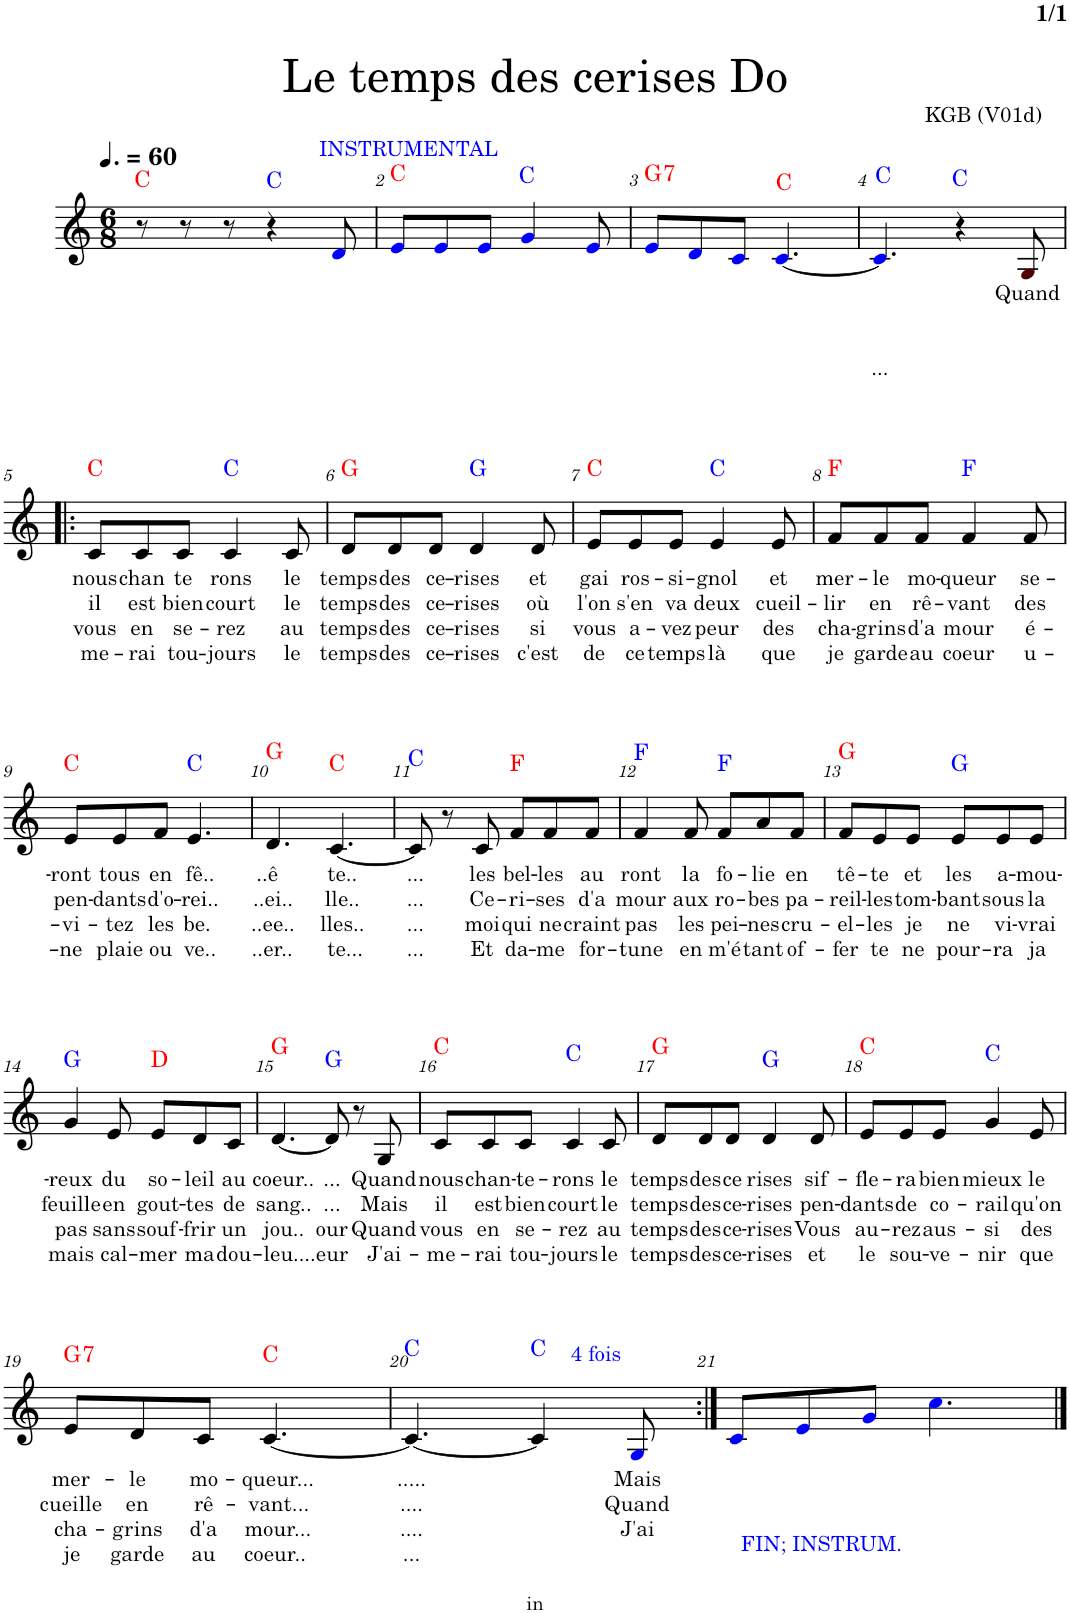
**kern	**text	**text	**text	**text	**harte
*part1	*part1	*part1	*part1	*part1	*part1
*staff1	*staff1	*staff1	*staff1	*staff1	*
*I"Piano	*	*	*	*	*
*I'Pno.	*	*	*	*	*
*clefG2	*	*	*	*	*
*k[]	*	*	*	*	*
*M6/8	*	*	*	*	*
*MM90	*	*	*	*	*
=1	=1	=1	=1	=1	=1
8r	.	.	.	.	C:maj
8r	.	.	.	.	.
8r	.	.	.	.	.
!LO:TX:a:color=#0000FF:t=INSTRUMENTAL	!	!	!	!	!
4r	.	.	.	.	C:maj
8di/	.	.	.	.	.
=2	=2	=2	=2	=2	=2
8ei/L	.	.	.	.	C:maj
8ei/	.	.	.	.	.
8ei/J	.	.	.	.	.
4gi/	.	.	.	.	C:maj
8ei/	.	.	.	.	.
=3	=3	=3	=3	=3	=3
!	!	!	!	!	!LO:H:kt=7
8ei/L	.	.	.	.	G:7
8di/	.	.	.	.	.
8ci/J	.	.	.	.	.
[4.ci/	.	.	.	.	C:maj
=4	=4	=4	=4	=4	=4
!	!	!	!	!LO:LY:b	!
4.ci/]	.	.	.	...	C:maj
4r	.	.	.	.	C:maj
!	!LO:LY:b	!	!	!	!
8Gj/	Quand	.	.	.	.
!!LO:LB:g=z
=5!|:	=5!|:	=5!|:	=5!|:	=5!|:	=5!|:
!	!LO:LY:b	!LO:LY:b	!LO:LY:b	!LO:LY:b	!
8c/L	nous	il	vous	-me-	C:maj
!	!LO:LY:b	!LO:LY:b	!LO:LY:b	!LO:LY:b	!
8c/	chan	est	en	-rai	.
!	!LO:LY:b	!LO:LY:b	!LO:LY:b	!LO:LY:b	!
8c/J	te	bien	se-	tou-	.
!	!LO:LY:b	!LO:LY:b	!LO:LY:b	!LO:LY:b	!
4c/	rons	court	-rez	-jours	C:maj
!	!LO:LY:b	!LO:LY:b	!LO:LY:b	!LO:LY:b	!
8c/	le	le	au	le	.
=6	=6	=6	=6	=6	=6
!	!LO:LY:b	!LO:LY:b	!LO:LY:b	!LO:LY:b	!
8d/L	temps	temps	temps	temps	G:maj
!	!LO:LY:b	!LO:LY:b	!LO:LY:b	!LO:LY:b	!
8d/	des	des	des	des	.
!	!LO:LY:b	!LO:LY:b	!LO:LY:b	!LO:LY:b	!
8d/J	ce-	ce-	ce-	ce-	.
!	!LO:LY:b	!LO:LY:b	!LO:LY:b	!LO:LY:b	!
4d/	-rises	-rises	-rises	-rises	G:maj
!	!LO:LY:b	!LO:LY:b	!LO:LY:b	!LO:LY:b	!
8d/	et	où	si	c'est	.
=7	=7	=7	=7	=7	=7
!	!LO:LY:b	!LO:LY:b	!LO:LY:b	!LO:LY:b	!
8e/L	gai	l'on	vous	de	C:maj
!	!LO:LY:b	!LO:LY:b	!LO:LY:b	!LO:LY:b	!
8e/	ros-	s'en	a-	ce	.
!	!LO:LY:b	!LO:LY:b	!LO:LY:b	!LO:LY:b	!
8e/J	-si-	va	-vez	temps	.
!	!LO:LY:b	!LO:LY:b	!LO:LY:b	!LO:LY:b	!
4e/	-gnol	deux	peur	là	C:maj
!	!LO:LY:b	!LO:LY:b	!LO:LY:b	!LO:LY:b	!
8e/	et	cueil-	des	que	.
=8	=8	=8	=8	=8	=8
!	!LO:LY:b	!LO:LY:b	!LO:LY:b	!LO:LY:b	!
8f/L	mer-	-lir	cha-	je	F:maj
!	!LO:LY:b	!LO:LY:b	!LO:LY:b	!LO:LY:b	!
8f/	-le	en	-grins	garde	.
!	!LO:LY:b	!LO:LY:b	!LO:LY:b	!LO:LY:b	!
8f/J	mo-	rê-	d'a	au	.
!	!LO:LY:b	!LO:LY:b	!LO:LY:b	!LO:LY:b	!
4f/	-queur	-vant	mour	coeur	F:maj
!	!LO:LY:b	!LO:LY:b	!LO:LY:b	!LO:LY:b	!
8f/	se-	des	é-	u-	.
!!LO:LB:g=z
=9	=9	=9	=9	=9	=9
!	!LO:LY:b	!LO:LY:b	!LO:LY:b	!LO:LY:b	!
8e/L	-ront	pen-	-vi-	-ne	C:maj
!	!LO:LY:b	!LO:LY:b	!LO:LY:b	!LO:LY:b	!
8e/	tous	-dants	-tez	plaie	.
!	!LO:LY:b	!LO:LY:b	!LO:LY:b	!LO:LY:b	!
8f/J	en	d'o-	les	ou	.
!	!LO:LY:b	!LO:LY:b	!LO:LY:b	!LO:LY:b	!
4.e/	fê..	-rei..	be.	ve..	C:maj
=10	=10	=10	=10	=10	=10
!	!LO:LY:b	!LO:LY:b	!LO:LY:b	!LO:LY:b	!
4.d/	..ê	..ei..	..ee..	..er..	G:maj
!	!LO:LY:b	!LO:LY:b	!LO:LY:b	!LO:LY:b	!
[4.c/	te..	lle..	lles..	te...	C:maj
=11	=11	=11	=11	=11	=11
!	!LO:LY:b	!LO:LY:b	!LO:LY:b	!LO:LY:b	!
8c/]	...	...	...	...	C:maj
8r	.	.	.	.	.
!	!LO:LY:b	!LO:LY:b	!LO:LY:b	!LO:LY:b	!
8c/	les	Ce-	moi	Et	.
!	!LO:LY:b	!LO:LY:b	!LO:LY:b	!LO:LY:b	!
8f/L	bel-	-ri-	qui	da-	F:maj
!	!LO:LY:b	!LO:LY:b	!LO:LY:b	!LO:LY:b	!
8f/	-les	-ses	ne	-me	.
!	!LO:LY:b	!LO:LY:b	!LO:LY:b	!LO:LY:b	!
8f/J	au	d'a	craint	for-	.
=12	=12	=12	=12	=12	=12
!	!LO:LY:b	!LO:LY:b	!LO:LY:b	!LO:LY:b	!
4f/	ront	mour	pas	-tune	F:maj
!	!LO:LY:b	!LO:LY:b	!LO:LY:b	!LO:LY:b	!
8f/	la	aux	les	en	.
!	!LO:LY:b	!LO:LY:b	!LO:LY:b	!LO:LY:b	!
8f/L	fo-	ro-	pei-	m'é	F:maj
!	!LO:LY:b	!LO:LY:b	!LO:LY:b	!LO:LY:b	!
8a/	-lie	-bes	-nes	tant	.
!	!LO:LY:b	!LO:LY:b	!LO:LY:b	!LO:LY:b	!
8f/J	en	pa-	cru-	of-	.
=13	=13	=13	=13	=13	=13
!	!LO:LY:b	!LO:LY:b	!LO:LY:b	!LO:LY:b	!
8f/L	tê-	-reil-	-el-	-fer	G:maj
!	!LO:LY:b	!LO:LY:b	!LO:LY:b	!LO:LY:b	!
8e/	-te	-les	-les	te	.
!	!LO:LY:b	!LO:LY:b	!LO:LY:b	!LO:LY:b	!
8e/J	et	tom-	je	ne	.
!	!LO:LY:b	!LO:LY:b	!LO:LY:b	!LO:LY:b	!
8e/L	les	-bant	ne	pour-	G:maj
!	!LO:LY:b	!LO:LY:b	!LO:LY:b	!LO:LY:b	!
8e/	a-	sous	vi-	-ra	.
!	!LO:LY:b	!LO:LY:b	!LO:LY:b	!LO:LY:b	!
8e/J	-mou-	la	-vrai	ja	.
!!LO:LB:g=z
=14	=14	=14	=14	=14	=14
!	!LO:LY:b	!LO:LY:b	!LO:LY:b	!LO:LY:b	!
4g/	-reux	feuille	pas	mais	G:maj
!	!LO:LY:b	!LO:LY:b	!LO:LY:b	!LO:LY:b	!
8e/	du	en	sans	cal-	.
!	!LO:LY:b	!LO:LY:b	!LO:LY:b	!LO:LY:b	!
8e/L	so-	gout-	souf-	-mer	D:maj
!	!LO:LY:b	!LO:LY:b	!LO:LY:b	!LO:LY:b	!
8d/	-leil	-tes	-frir	ma	.
!	!LO:LY:b	!LO:LY:b	!LO:LY:b	!LO:LY:b	!
8c/J	au	de	un	dou-	.
=15	=15	=15	=15	=15	=15
!	!LO:LY:b	!LO:LY:b	!LO:LY:b	!LO:LY:b	!
[4.d/	coeur..	sang..	jou..	-leu..	G:maj
!	!LO:LY:b	!LO:LY:b	!LO:LY:b	!LO:LY:b	!
8d/]	...	...	our	..eur	G:maj
8r	.	.	.	.	.
!	!LO:LY:b	!LO:LY:b	!LO:LY:b	!LO:LY:b	!
8G/	Quand	Mais	Quand	J'ai-	.
=16	=16	=16	=16	=16	=16
!	!LO:LY:b	!LO:LY:b	!LO:LY:b	!LO:LY:b	!
8c/L	nous	il	vous	-me-	C:maj
!	!LO:LY:b	!LO:LY:b	!LO:LY:b	!LO:LY:b	!
8c/	chan-	est	en	-rai	.
!	!LO:LY:b	!LO:LY:b	!LO:LY:b	!LO:LY:b	!
8c/J	-te-	bien	se-	tou-	.
!	!LO:LY:b	!LO:LY:b	!LO:LY:b	!LO:LY:b	!
4c/	-rons	court	-rez	-jours	C:maj
!	!LO:LY:b	!LO:LY:b	!LO:LY:b	!LO:LY:b	!
8c/	le	le	au	le	.
=17	=17	=17	=17	=17	=17
!	!LO:LY:b	!LO:LY:b	!LO:LY:b	!LO:LY:b	!
8d/L	temps	temps	temps	temps	G:maj
!	!LO:LY:b	!LO:LY:b	!LO:LY:b	!LO:LY:b	!
8d/	des	des	des	des	.
!	!LO:LY:b	!LO:LY:b	!LO:LY:b	!LO:LY:b	!
8d/J	ce	ce-	ce-	ce-	.
!	!LO:LY:b	!LO:LY:b	!LO:LY:b	!LO:LY:b	!
4d/	rises	-rises	-rises	-rises	G:maj
!	!LO:LY:b	!LO:LY:b	!LO:LY:b	!LO:LY:b	!
8d/	sif-	pen-	Vous	et	.
=18	=18	=18	=18	=18	=18
!	!LO:LY:b	!LO:LY:b	!LO:LY:b	!LO:LY:b	!
8e/L	-fle-	-dants	au-	le	C:maj
!	!LO:LY:b	!LO:LY:b	!LO:LY:b	!LO:LY:b	!
8e/	-ra	de	-rez	sou-	.
!	!LO:LY:b	!LO:LY:b	!LO:LY:b	!LO:LY:b	!
8e/J	bien	co-	aus-	-ve-	.
!	!LO:LY:b	!LO:LY:b	!LO:LY:b	!LO:LY:b	!
4g/	mieux	-rail	-si	-nir	C:maj
!	!LO:LY:b	!LO:LY:b	!LO:LY:b	!LO:LY:b	!
8e/	le	qu'on	des	que	.
!!LO:LB:g=z
=19	=19	=19	=19	=19	=19
!	!LO:LY:b	!LO:LY:b	!LO:LY:b	!LO:LY:b	!LO:H:kt=7
8e/L	mer-	cueille	cha-	je	G:7
!	!LO:LY:b	!LO:LY:b	!LO:LY:b	!LO:LY:b	!
8d/	-le	en	-grins	garde	.
!	!LO:LY:b	!LO:LY:b	!LO:LY:b	!LO:LY:b	!
8c/J	mo-	rê-	d'a	au	.
!	!LO:LY:b	!LO:LY:b	!LO:LY:b	!LO:LY:b	!
[4.c/	-queur...	-vant...	mour...	coeur..	C:maj
=20	=20	=20	=20	=20	=20
!LO:TX:a:color=#0000FF:t=4 fois	!	!	!	!	!
!	!LO:LY:b	!LO:LY:b	!LO:LY:b	!LO:LY:b	!
4.c/_	.....	....	....	...	C:maj
4c/]	.	.	.	.	C:maj
!	!LO:LY:b	!LO:LY:b	!LO:LY:b	!	!
8Gi/	Mais	Quand	J'ai	.	.
=21:|!	=21:|!	=21:|!	=21:|!	=21:|!	=21:|!
!LO:TX:b:color=#0000FF:t=FIN; INSTRUM.	!	!	!	!	!
8ci/L	.	.	.	.	.
8ei/	.	.	.	.	.
8gi/J	.	.	.	.	.
4.cci\	.	.	.	.	.
==	==	==	==	==	==
*-	*-	*-	*-	*-	*-
